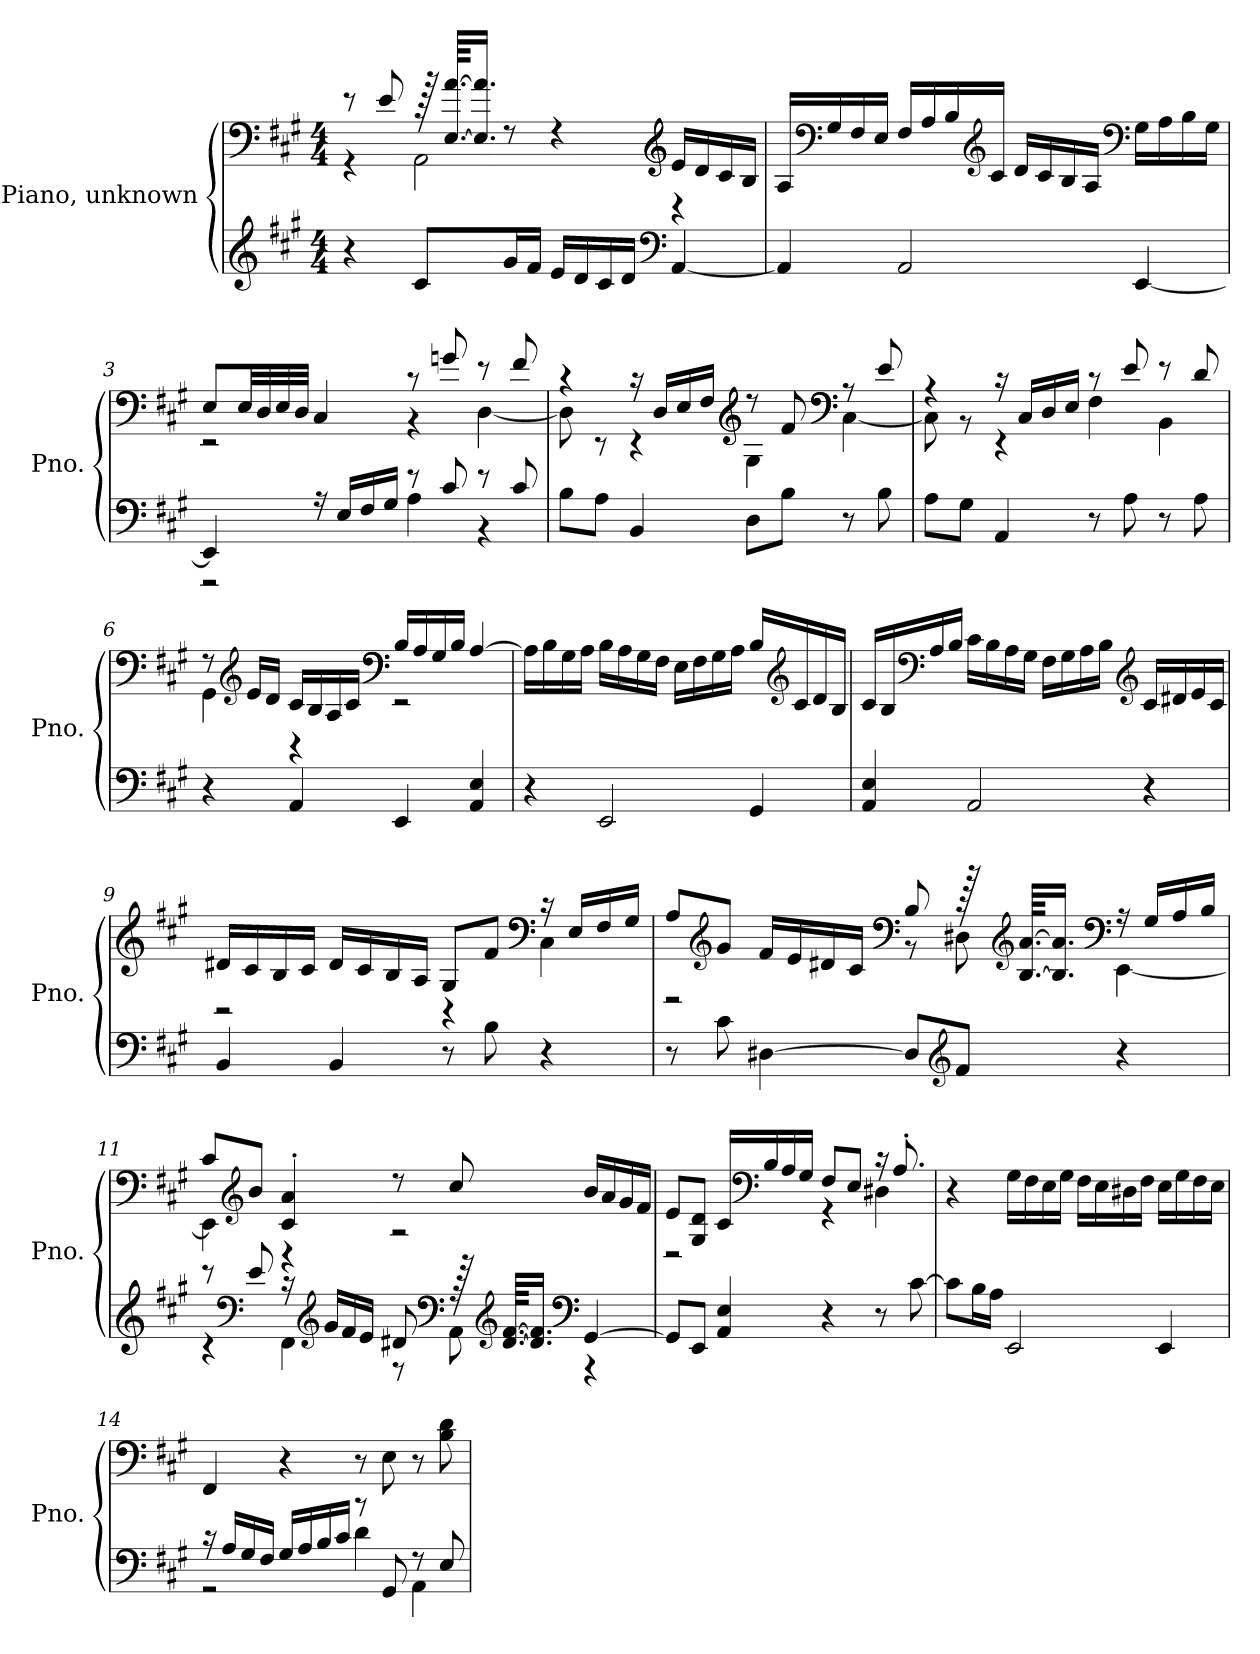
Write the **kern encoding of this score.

**kern	**kern
*part1	*part1
*staff2	*staff1
*I"Piano, unknown	*
*I'Pno.	*
*clefG2	*clefF4
*k[f#c#g#]	*k[f#c#g#]
*M4/4	*M4/4
*MM120	*MM120
=1	=1
*	*^
4r	8r	4r
.	8e/	.
8c#/L	128r	2AA\
.	[64.E/ [64.a/KKLL	.
.	16.E/] 16.a/]JJ	.
16g#/L	8r	.
16f#/JJ	.	.
16e/LL	4r	.
16d/	.	.
16c#/	.	.
16d/JJ	.	.
*clefF4	*clefG2	*
[4AA/	16e/LL	4r
.	16d/	.
.	16c#/	.
.	16B/JJ	.
*	*v	*v
=2	=2
4AA/]	16A/LL
*	*clefF4
.	16G#/
.	16F#/
.	16E/JJ
2AA/	16F#/LL
.	16A/
.	16B/
*	*clefG2
.	16c#/JJ
.	16d/LL
.	16c#/
.	16B/
.	16A/JJ
*	*clefF4
[4EE/	16G#\LL
.	16A\
.	16B\
.	16G#\JJ
!!LO:LB:g=z
=3	=3
*^	*^
4EE/]	2r	8E/L	2r
.	.	32E/LL	.
.	.	32D/	.
.	.	32E/	.
.	.	32D/JJJ	.
16r	.	4C#/	.
16E/LL	.	.	.
16F#/	.	.	.
16G#/JJ	.	.	.
8r	4A\	8r	4r
8c#/	.	8gn/	.
8r	4r	8r	[4D\
8c#/	.	8f#/	.
*v	*v	*	*
=4	=4	=4
8B\L	4r	8D\]
8A\J	.	8r
4BB/	16r	4r
.	16D/LL	.
.	16E/	.
.	16F#/JJ	.
*	*clefG2	*
8D\L	8r	4G#\
8B\J	8f#/	.
*	*clefF4	*
8r	8r	[4C#\
8B\	8e/	.
=5	=5	=5
8A\L	4r	8C#\]
8G#\J	.	8r
4AA/	16r	4r
.	16C#/LL	.
.	16D/	.
.	16E/JJ	.
8r	8r	4F#\
8A\	8e/	.
8r	8r	4BB\
8A\	8d/	.
!!LO:LB:g=z	!!
=6	=6	=6
4r	8r	4GG#\
*	*clefG2	*
.	16e/LL	.
.	16d/JJ	.
4AA/	16c#/LL	4r
.	16B/	.
.	16A/	.
.	16c#/JJ	.
*	*clefF4	*
4EE/	16B/LL	2r
.	16A/	.
.	16G#/	.
.	16B/JJ	.
4AA/ 4E/	[4A/	.
*	*v	*v
=7	=7
4r	16A\LL]
.	16B\
.	16G#\
.	16A\JJ
2EE/	16B\LL
.	16A\
.	16G#\
.	16F#\JJ
.	16E\LL
.	16F#\
.	16G#\
.	16A\JJ
4GG#/	16B/LL
*	*clefG2
.	16c#/
.	16d/
.	16B/JJ
!!LO:LB:g=z
=8	=8
4AA/ 4E/	16c#/LL
.	16B/
*	*clefF4
.	16A/
.	16B/JJ
2AA/	16c#\LL
.	16B\
.	16A\
.	16G#\JJ
.	16F#\LL
.	16G#\
.	16A\
.	16B\JJ
*	*clefG2
4r	16c#/LL
.	16d#X/
.	16e/
.	16c#/JJ
=9	=9
*	*^
4BB/	16d#X/LL	2r
.	16c#/	.
.	16B/	.
.	16c#/JJ	.
4BB/	16d#/LL	.
.	16c#/	.
.	16B/	.
.	16A/JJ	.
8r	8G#/L	4r
8B\	8f#/J	.
*	*clefF4	*
4r	16r	4C#\
.	16E/LL	.
.	16F#/	.
.	16G#/JJ	.
!!LO:LB:g=z	!!
=10	=10	=10
8r	8A/L	2r
*	*clefG2	*
8c#\	8g#/J	.
[4D#X\	16f#/LL	.
.	16e/	.
.	16d#X/	.
.	16c#/JJ	.
*	*clefF4	*
8D#/L]	8B/	8r
*clefG2	*	*
8f#/J	128r	8D#X\
*	*clefG2	*
.	[64.B/ [64.a/KKLL	.
.	16.B/] 16.a/]JJ	.
*	*clefF4	*
4r	16r	[4EE\
.	16G#/LL	.
.	16A/	.
.	16B/JJ	.
!!LO:LB:g=z	!!
=11	=11	=11
*^	*	*
8r	4r	8c#/L	4EE\]
*clefF4	*	*clefG2	*
8e/	.	8b/J	.
16r	4FF#\	4c#/' 4a/'	4r
*clefG2	*	*	*
16g#/LL	.	.	.
16f#/	.	.	.
16e/JJ	.	.	.
8d#X/	8r	8r	2r
*clefF4	*	*	*
128r	8AA\	8cc#/	.
*clefG2	*	*	*
[64.d#/ [64.f#/KKLL	.	.	.
16.d#/] 16.f#/]JJ	.	.	.
*clefF4	*	*	*
[4GG#/	4r	16b/LL	.
.	.	16a/	.
.	.	16g#/	.
.	.	16f#/JJ	.
*v	*v	*	*
=12	=12	=12
8GG#/L]	8e/L	2r
8EE/J	8G#/ 8d/J	.
4AA/ 4E/	16c#/LL	.
*	*clefF4	*
.	16B/	.
.	16A/	.
.	16G#/JJ	.
4r	8F#/L	4r
.	8E/J	.
8r	16r	4D#X\
.	8.A'/	.
[8c#\	.	.
*	*v	*v
!!LO:PB:g=z
=13	=13
8c#\L]	4r
16B\L	.
16A\JJ	.
2EE/	16G#\LL
.	16F#\
.	16E\
.	16G#\JJ
.	16F#\LL
.	16E\
.	16D#X\
.	16F#\JJ
4EE/	16E\LL
.	16G#\
.	16F#\
.	16E\JJ
=14	=14
*^	*
16r	2r	4FF#/
16A/LL	.	.
16G#/	.	.
16F#/JJ	.	.
16G#/LL	.	4r
16A/	.	.
16B/	.	.
16c#/JJ	.	.
8r	4d\	8r
8GG#/	.	8E\
8r	4AA\	8r
8E/	.	8B\ 8d\
*v	*v	*
=	=
*-	*-
